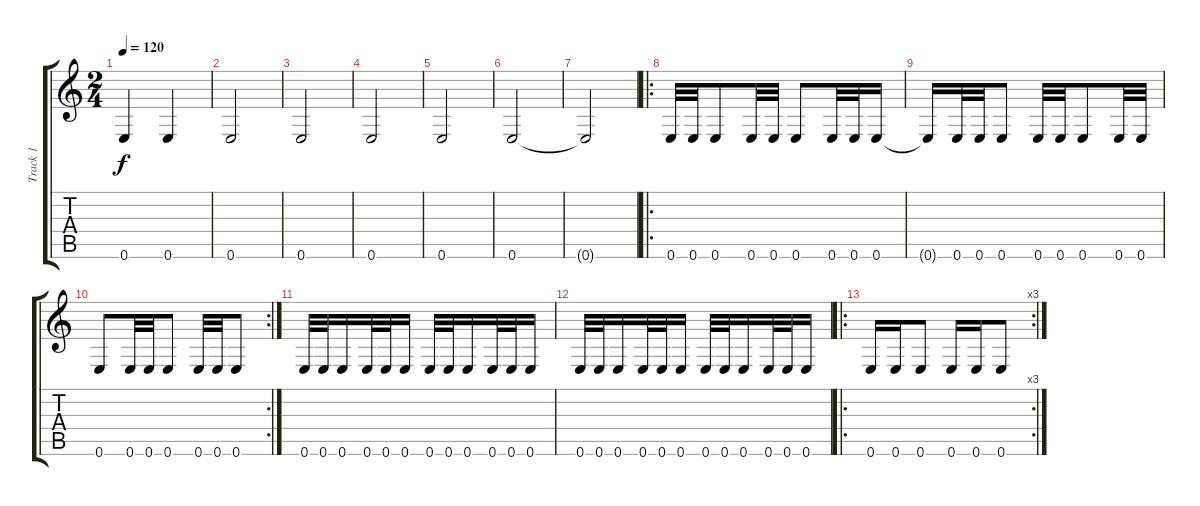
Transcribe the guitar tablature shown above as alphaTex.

\track ("Track 1" "Track 1") {instrument acousticguitarnylon}
\staff {score tabs}
\tuning (E4 B3 G3 D3 A2 E2) {hide}
\ts (2 4)
\tempo 120
\clef g2
\ks c
0.6.4{dy f} 0.6.4 |
0.6.2 |
0.6.2 |
0.6.2 |
0.6.2 |
0.6.2 |
0.6{t}.2 |
\ro
0.6.32 0.6.32 0.6.8 0.6.32 0.6.32 0.6.8 0.6.32 0.6.32 0.6.16 |
0.6{t}.16 0.6.32 0.6.32 0.6.8 0.6.32 0.6.32 0.6.8 0.6.32 0.6.32 |
\rc 2
0.6.8 0.6.32 0.6.32 0.6.8 0.6.32 0.6.32 0.6.8 |
0.6.32 0.6.32 0.6.16 0.6.32 0.6.32 0.6.16 0.6.32 0.6.32 0.6.16 0.6.32 0.6.32 0.6.16 |
0.6.32 0.6.32 0.6.16 0.6.32 0.6.32 0.6.16 0.6.32 0.6.32 0.6.16 0.6.32 0.6.32 0.6.16 |
\ro
\rc 3
0.6.16 0.6.16 0.6.8 0.6.16 0.6.16 0.6.8
